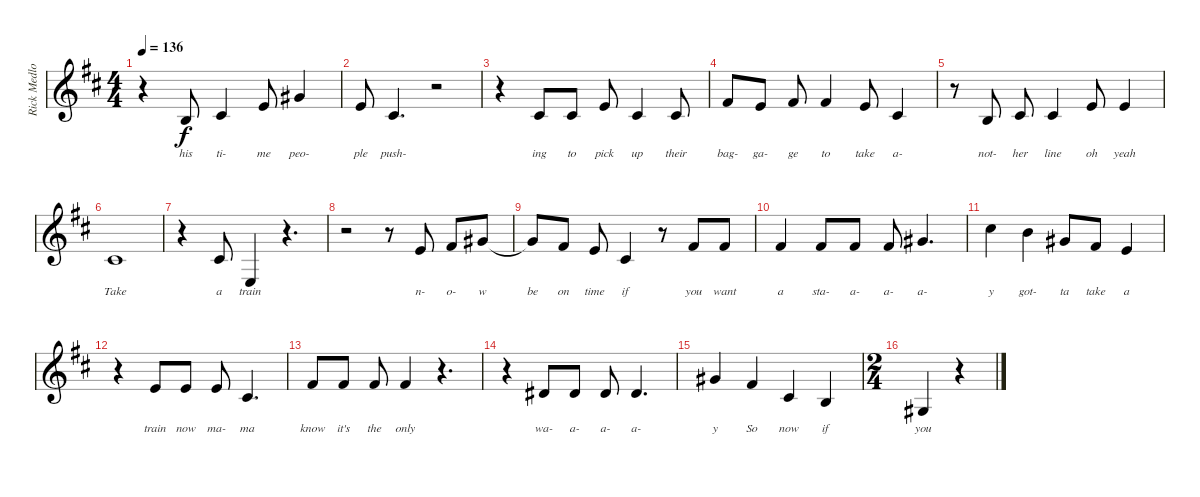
\track ("Rick Medlocke Vocals" "Rick Medlo") {instrument violin}
\staff {score}
\tuning (Eb4 Bb3 Gb3 Db3 Ab2 Eb2) {hide}
\ts (4 4)
\tempo 136
\clef g2
\ks d
r.4{dy f} 5.3.8{lyrics (0 "his") lyrics (1 "") lyrics (2 "") lyrics (3 "") lyrics (4 "")} 7.3.4{lyrics (0 "ti-") lyrics (1 "") lyrics (2 "") lyrics (3 "") lyrics (4 "")} 6.2.8{lyrics (0 "me") lyrics (1 "") lyrics (2 "") lyrics (3 "") lyrics (4 "")} 5.1.4{lyrics (0 "peo-") lyrics (1 "") lyrics (2 "") lyrics (3 "") lyrics (4 "")} |
6.2.8{lyrics (0 "ple") lyrics (1 "") lyrics (2 "") lyrics (3 "") lyrics (4 "")} 7.3.4{d lyrics (0 "push-") lyrics (1 "") lyrics (2 "") lyrics (3 "") lyrics (4 "")} r.2 |
r.4 7.3.8{lyrics (0 "ing") lyrics (1 "") lyrics (2 "") lyrics (3 "") lyrics (4 "")} 7.3.8{lyrics (0 "to") lyrics (1 "") lyrics (2 "") lyrics (3 "") lyrics (4 "")} 6.2.8{lyrics (0 "pick") lyrics (1 "") lyrics (2 "") lyrics (3 "") lyrics (4 "")} 7.3.4{lyrics (0 "up") lyrics (1 "") lyrics (2 "") lyrics (3 "") lyrics (4 "")} 7.3.8{lyrics (0 "their") lyrics (1 "") lyrics (2 "") lyrics (3 "") lyrics (4 "")} |
8.2.8{lyrics (0 "bag-") lyrics (1 "") lyrics (2 "") lyrics (3 "") lyrics (4 "")} 6.2.8{lyrics (0 "ga-") lyrics (1 "") lyrics (2 "") lyrics (3 "") lyrics (4 "")} 8.2.8{lyrics (0 "ge") lyrics (1 "") lyrics (2 "") lyrics (3 "") lyrics (4 "")} 8.2.4{lyrics (0 "to") lyrics (1 "") lyrics (2 "") lyrics (3 "") lyrics (4 "")} 6.2.8{lyrics (0 "take") lyrics (1 "") lyrics (2 "") lyrics (3 "") lyrics (4 "")} 7.3.4{lyrics (0 "a-") lyrics (1 "") lyrics (2 "") lyrics (3 "") lyrics (4 "")} |
r.8 5.3.8{lyrics (0 "not-") lyrics (1 "") lyrics (2 "") lyrics (3 "") lyrics (4 "")} 7.3.8{lyrics (0 "her") lyrics (1 "") lyrics (2 "") lyrics (3 "") lyrics (4 "")} 7.3.4{lyrics (0 "line") lyrics (1 "") lyrics (2 "") lyrics (3 "") lyrics (4 "")} 6.2.8{lyrics (0 "oh") lyrics (1 "") lyrics (2 "") lyrics (3 "") lyrics (4 "")} 6.2.4{lyrics (0 "yeah") lyrics (1 "") lyrics (2 "") lyrics (3 "") lyrics (4 "")} |
7.3.1{lyrics (0 "Take") lyrics (1 "") lyrics (2 "") lyrics (3 "") lyrics (4 "")} |
r.4 7.3.8{lyrics (0 "a") lyrics (1 "") lyrics (2 "") lyrics (3 "") lyrics (4 "")} 8.5.4{lyrics (0 "train") lyrics (1 "") lyrics (2 "") lyrics (3 "") lyrics (4 "")} r.4{d} |
r.2 r.8 6.2.8{lyrics (0 "n-") lyrics (1 "") lyrics (2 "") lyrics (3 "") lyrics (4 "")} 8.2.8{lyrics (0 "o-") lyrics (1 "") lyrics (2 "") lyrics (3 "") lyrics (4 "")} 5.1.8{lyrics (0 "w") lyrics (1 "") lyrics (2 "") lyrics (3 "") lyrics (4 "")} |
5.1{t}.8{lyrics (0 "be") lyrics (1 "") lyrics (2 "") lyrics (3 "") lyrics (4 "")} 8.2.8{lyrics (0 "on") lyrics (1 "") lyrics (2 "") lyrics (3 "") lyrics (4 "")} 6.2.8{lyrics (0 "time") lyrics (1 "") lyrics (2 "") lyrics (3 "") lyrics (4 "")} 7.3.4{lyrics (0 "if") lyrics (1 "") lyrics (2 "") lyrics (3 "") lyrics (4 "")} r.8 8.2.8{lyrics (0 "you") lyrics (1 "") lyrics (2 "") lyrics (3 "") lyrics (4 "")} 8.2.8{lyrics (0 "want") lyrics (1 "") lyrics (2 "") lyrics (3 "") lyrics (4 "")} |
8.2.4{lyrics (0 "a") lyrics (1 "") lyrics (2 "") lyrics (3 "") lyrics (4 "")} 8.2.8{lyrics (0 "sta-") lyrics (1 "") lyrics (2 "") lyrics (3 "") lyrics (4 "")} 8.2.8{lyrics (0 "a-") lyrics (1 "") lyrics (2 "") lyrics (3 "") lyrics (4 "")} 8.2.8{lyrics (0 "a-") lyrics (1 "") lyrics (2 "") lyrics (3 "") lyrics (4 "")} 10.2.4{d lyrics (0 "a-") lyrics (1 "") lyrics (2 "") lyrics (3 "") lyrics (4 "")} |
10.1.4{lyrics (0 "y") lyrics (1 "") lyrics (2 "") lyrics (3 "") lyrics (4 "")} 8.1.4{lyrics (0 "got-") lyrics (1 "") lyrics (2 "") lyrics (3 "") lyrics (4 "")} 10.2.8{lyrics (0 "ta") lyrics (1 "") lyrics (2 "") lyrics (3 "") lyrics (4 "")} 8.2.8{lyrics (0 "take") lyrics (1 "") lyrics (2 "") lyrics (3 "") lyrics (4 "")} 10.3.4{lyrics (0 "a") lyrics (1 "") lyrics (2 "") lyrics (3 "") lyrics (4 "")} |
r.4 6.2.8{lyrics (0 "train") lyrics (1 "") lyrics (2 "") lyrics (3 "") lyrics (4 "")} 6.2.8{lyrics (0 "now") lyrics (1 "") lyrics (2 "") lyrics (3 "") lyrics (4 "")} 6.2.8{lyrics (0 "ma-") lyrics (1 "") lyrics (2 "") lyrics (3 "") lyrics (4 "")} 7.3.4{d lyrics (0 "ma") lyrics (1 "") lyrics (2 "") lyrics (3 "") lyrics (4 "")} |
8.2.8{lyrics (0 "know") lyrics (1 "") lyrics (2 "") lyrics (3 "") lyrics (4 "")} 8.2.8{lyrics (0 "it's") lyrics (1 "") lyrics (2 "") lyrics (3 "") lyrics (4 "")} 8.2.8{lyrics (0 "the") lyrics (1 "") lyrics (2 "") lyrics (3 "") lyrics (4 "")} 8.2.4{lyrics (0 "only") lyrics (1 "") lyrics (2 "") lyrics (3 "") lyrics (4 "")} r.4{d} |
r.4 9.3.8{lyrics (0 "wa-") lyrics (1 "") lyrics (2 "") lyrics (3 "") lyrics (4 "")} 9.3.8{lyrics (0 "a-") lyrics (1 "") lyrics (2 "") lyrics (3 "") lyrics (4 "")} 9.3.8{lyrics (0 "a-") lyrics (1 "") lyrics (2 "") lyrics (3 "") lyrics (4 "")} 9.3.4{d lyrics (0 "a-") lyrics (1 "") lyrics (2 "") lyrics (3 "") lyrics (4 "")} |
10.2.4{lyrics (0 "y") lyrics (1 "") lyrics (2 "") lyrics (3 "") lyrics (4 "")} 8.2.4{lyrics (0 "So") lyrics (1 "") lyrics (2 "") lyrics (3 "") lyrics (4 "")} 7.3{be (custom 0 0 10 4 20 4 30 0 60 0)}.4{lyrics (0 "now") lyrics (1 "") lyrics (2 "") lyrics (3 "") lyrics (4 "")} 5.3.4{lyrics (0 "if") lyrics (1 "") lyrics (2 "") lyrics (3 "") lyrics (4 "")} |
\ts (2 4)
7.4.4{lyrics (0 "you") lyrics (1 "") lyrics (2 "") lyrics (3 "") lyrics (4 "")} r.4
